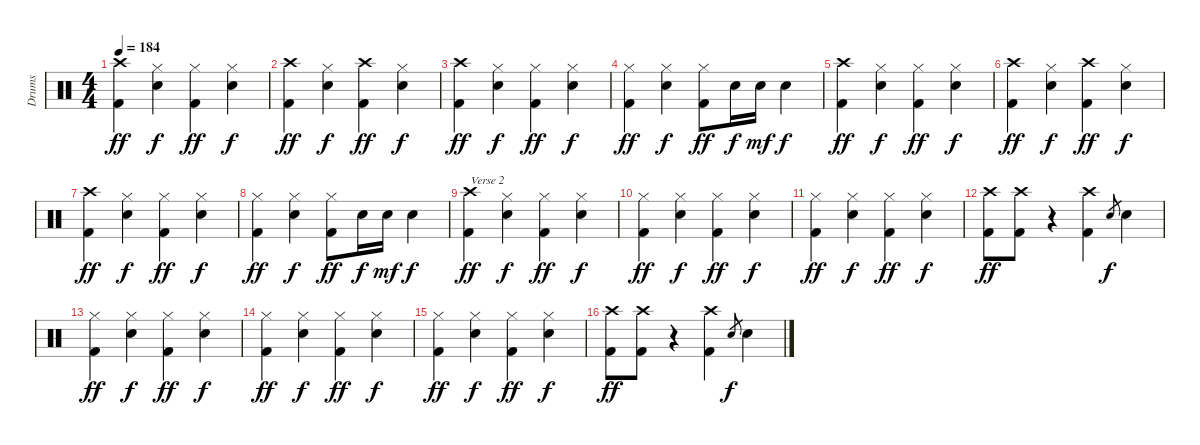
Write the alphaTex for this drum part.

\track ("Drums" "Drums") {instrument percussion}
\staff {score}
\articulation defaults
\ts (4 4)
\tempo 184
\clef neutral
\ks c
("Crash high (hit)" "Kick (hit) 2").4{dy ff} ("Hi-Hat (closed)" "Snare (hit) 2").4{dy f} ("Hi-Hat (closed)" "Kick (hit) 2").4{dy ff} ("Hi-Hat (closed)" "Snare (hit) 2").4{dy f} |
("Crash high (hit)" "Kick (hit) 2").4{dy ff} ("Hi-Hat (closed)" "Snare (hit) 2").4{dy f} ("Crash high (hit)" "Kick (hit) 2").4{dy ff} ("Hi-Hat (closed)" "Snare (hit) 2").4{dy f} |
("Crash high (hit)" "Kick (hit) 2").4{dy ff} ("Hi-Hat (closed)" "Snare (hit) 2").4{dy f} ("Hi-Hat (closed)" "Kick (hit) 2").4{dy ff} ("Hi-Hat (closed)" "Snare (hit) 2").4{dy f} |
("Hi-Hat (closed)" "Kick (hit) 2").4{dy ff} ("Hi-Hat (closed)" "Snare (hit) 2").4{dy f} ("Hi-Hat (closed)" "Kick (hit) 2").8{dy ff} "Snare (hit) 2".16{dy f} "Snare (hit) 2".16{dy mf} "Snare (hit) 2".4{dy f} |
("Crash high (hit)" "Kick (hit) 2").4{dy ff} ("Hi-Hat (closed)" "Snare (hit) 2").4{dy f} ("Hi-Hat (closed)" "Kick (hit) 2").4{dy ff} ("Hi-Hat (closed)" "Snare (hit) 2").4{dy f} |
("Crash high (hit)" "Kick (hit) 2").4{dy ff} ("Hi-Hat (closed)" "Snare (hit) 2").4{dy f} ("Crash high (hit)" "Kick (hit) 2").4{dy ff} ("Hi-Hat (closed)" "Snare (hit) 2").4{dy f} |
("Crash high (hit)" "Kick (hit) 2").4{dy ff} ("Hi-Hat (closed)" "Snare (hit) 2").4{dy f} ("Hi-Hat (closed)" "Kick (hit) 2").4{dy ff} ("Hi-Hat (closed)" "Snare (hit) 2").4{dy f} |
("Hi-Hat (closed)" "Kick (hit) 2").4{dy ff} ("Hi-Hat (closed)" "Snare (hit) 2").4{dy f} ("Hi-Hat (closed)" "Kick (hit) 2").8{dy ff} "Snare (hit) 2".16{dy f} "Snare (hit) 2".16{dy mf} "Snare (hit) 2".4{dy f} |
("Crash high (hit)" "Kick (hit) 2").4{txt "Verse 2" dy ff} ("Hi-Hat (closed)" "Snare (hit) 2").4{dy f} ("Hi-Hat (closed)" "Kick (hit) 2").4{dy ff} ("Hi-Hat (closed)" "Snare (hit) 2").4{dy f} |
("Hi-Hat (closed)" "Kick (hit) 2").4{dy ff} ("Hi-Hat (closed)" "Snare (hit) 2").4{dy f} ("Hi-Hat (closed)" "Kick (hit) 2").4{dy ff} ("Hi-Hat (closed)" "Snare (hit) 2").4{dy f} |
("Hi-Hat (closed)" "Kick (hit) 2").4{dy ff} ("Hi-Hat (closed)" "Snare (hit) 2").4{dy f} ("Hi-Hat (closed)" "Kick (hit) 2").4{dy ff} ("Hi-Hat (closed)" "Snare (hit) 2").4{dy f} |
("Crash high (hit)" "Kick (hit) 2").8{dy ff} ("Crash high (hit)" "Kick (hit) 2").8 r.4 ("Crash high (hit)" "Kick (hit) 2").4 "Snare (hit) 2".8{gr dy f} "Snare (hit) 2".4 |
("Hi-Hat (closed)" "Kick (hit) 2").4{dy ff} ("Hi-Hat (closed)" "Snare (hit) 2").4{dy f} ("Hi-Hat (closed)" "Kick (hit) 2").4{dy ff} ("Hi-Hat (closed)" "Snare (hit) 2").4{dy f} |
("Hi-Hat (closed)" "Kick (hit) 2").4{dy ff} ("Hi-Hat (closed)" "Snare (hit) 2").4{dy f} ("Hi-Hat (closed)" "Kick (hit) 2").4{dy ff} ("Hi-Hat (closed)" "Snare (hit) 2").4{dy f} |
("Hi-Hat (closed)" "Kick (hit) 2").4{dy ff} ("Hi-Hat (closed)" "Snare (hit) 2").4{dy f} ("Hi-Hat (closed)" "Kick (hit) 2").4{dy ff} ("Hi-Hat (closed)" "Snare (hit) 2").4{dy f} |
("Crash high (hit)" "Kick (hit) 2").8{dy ff} ("Crash high (hit)" "Kick (hit) 2").8 r.4 ("Crash high (hit)" "Kick (hit) 2").4 "Snare (hit) 2".8{gr dy f} "Snare (hit) 2".4
